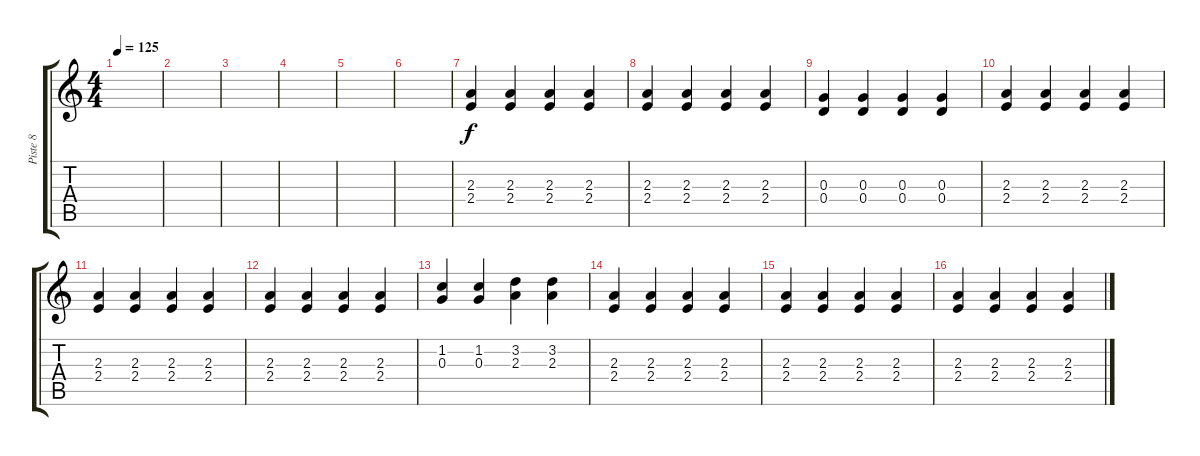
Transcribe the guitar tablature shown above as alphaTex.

\track ("Piste 8" "Piste 8") {instrument distortionguitar}
\staff {score tabs}
\tuning (E4 B3 G3 D3 A2 E2) {hide}
\ts (4 4)
\tempo 125
\clef g2
\ks c
|
|
|
|
|
|
(2.3 2.4).4 (2.3 2.4).4 (2.3 2.4).4 (2.3 2.4).4 |
(2.3 2.4).4 (2.3 2.4).4 (2.3 2.4).4 (2.3 2.4).4 |
(0.3 0.4).4 (0.3 0.4).4 (0.3 0.4).4 (0.3 0.4).4 |
(2.3 2.4).4 (2.3 2.4).4 (2.3 2.4).4 (2.3 2.4).4 |
(2.3 2.4).4 (2.3 2.4).4 (2.3 2.4).4 (2.3 2.4).4 |
(2.3 2.4).4 (2.3 2.4).4 (2.3 2.4).4 (2.3 2.4).4 |
(1.2 0.3).4 (1.2 0.3).4 (3.2 2.3).4 (3.2 2.3).4 |
(2.3 2.4).4 (2.3 2.4).4 (2.3 2.4).4 (2.3 2.4).4 |
(2.3 2.4).4 (2.3 2.4).4 (2.3 2.4).4 (2.3 2.4).4 |
(2.3 2.4).4 (2.3 2.4).4 (2.3 2.4).4 (2.3 2.4).4
